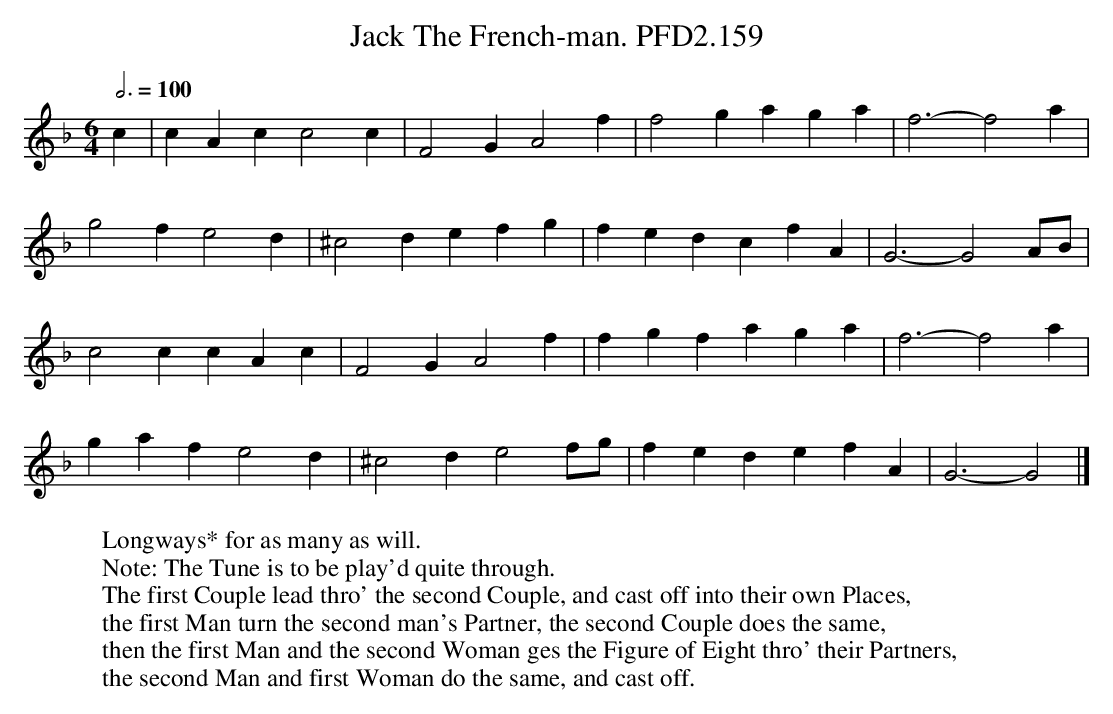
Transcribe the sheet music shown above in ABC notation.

X:1
T:Jack The French-man. PFD2.159
M:6/4
L:1/4
W:Longways* for as many as will.
W:Note: The Tune is to be play'd quite through.
W:The first Couple lead thro' the second Couple, and cast off into their own Places,
W:the first Man turn the second man's Partner, the second Couple does the same,
W:then the first Man and the second Woman ges the Figure of Eight thro' their Partners,
W:the second Man and first Woman do the same, and cast off.
Q:3/4=100
K:F
c | cAc c2c | F2G A2f | f2g aga | f3- f2a |
g2f e2d | ^c2d efg | fed cfA | G3- G2 A/B/ |
c2c cAc | F2GA2f | fgf aga | f3- f2a |
gaf e2d | ^c2d e2f/g/ | fed efA | G3- G2 |]
